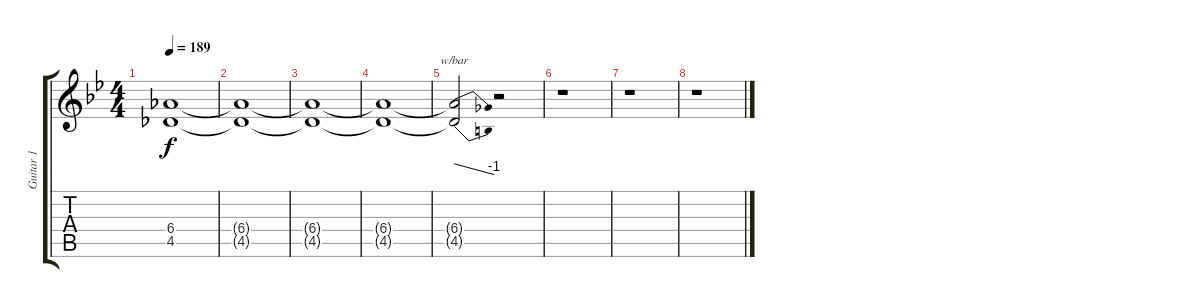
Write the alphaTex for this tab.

\track ("Guitar 1" "Guitar 1") {instrument overdrivenguitar}
\staff {score tabs}
\tuning (E4 B3 G3 D3 A2 E2) {hide}
\ts (4 4)
\tempo 189
\clef g2
\ks bb
(6.4{t} 4.5{t}).1{dy f} |
(6.4{t} 4.5{t}).1 |
(6.4{t} 4.5{t}).1 |
(6.4{t} 4.5{t}).1 |
(6.4{t} 4.5{t}).2{tbe (dive default 0 0 60 -4)} r.2 |
r.1 |
r.1 |
r.1
